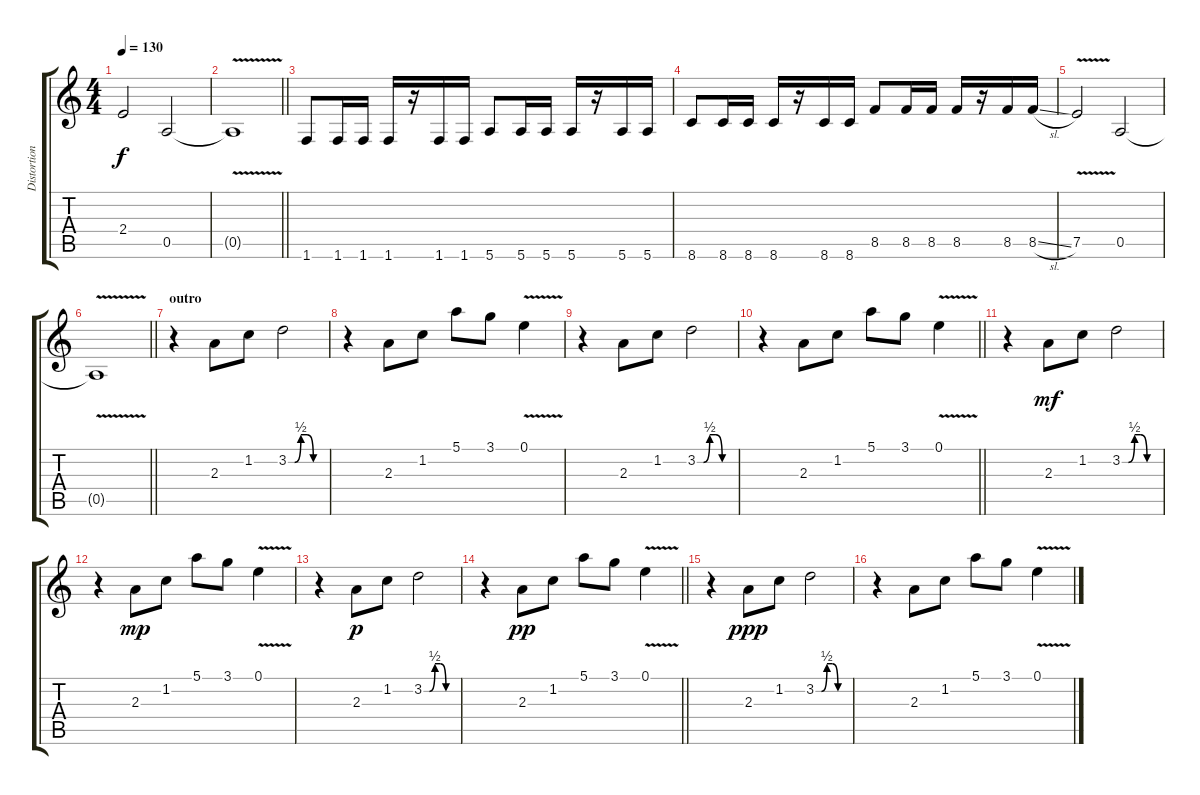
\track ("Distortion Guitar" "Distortion") {instrument distortionguitar}
\staff {score tabs}
\tuning (E4 B3 G3 D3 A2 E2) {hide}
\ts (4 4)
\tempo 130
\clef g2
\ks c
2.4.2{dy f} 0.5.2 |
\barLineRight lightlight
0.5{v t}.1 |
1.6.8 1.6.16 1.6.16 1.6.16 r.16 1.6.16 1.6.16 5.6.8 5.6.16 5.6.16 5.6.16 r.16 5.6.16 5.6.16 |
8.6.8 8.6.16 8.6.16 8.6.16 r.16 8.6.16 8.6.16 8.5.8 8.5.16 8.5.16 8.5.16 r.16 8.5.16 8.5{sl}.16 |
7.5{v}.2 0.5.2 |
\barLineRight lightlight
0.5{v t}.1 |
\section ("" "outro")
r.4 2.3.8 1.2.8 3.2{be (custom 0 0 10 0 20 2 30 2 40 0 60 0)}.2 |
r.4 2.3.8 1.2.8 5.1.8 3.1.8 0.1{v}.4 |
r.4 2.3.8 1.2.8 3.2{be (custom 0 0 10 0 20 2 30 2 40 0 60 0)}.2 |
\barLineRight lightlight
r.4 2.3.8 1.2.8 5.1.8 3.1.8 0.1{v}.4 |
r.4 2.3.8{dy mf} 1.2.8 3.2{be (custom 0 0 10 0 20 2 30 2 40 0 60 0)}.2 |
r.4 2.3.8{dy mp} 1.2.8 5.1.8 3.1.8 0.1{v}.4 |
r.4 2.3.8{dy p} 1.2.8 3.2{be (custom 0 0 10 0 20 2 30 2 40 0 60 0)}.2 |
\barLineRight lightlight
r.4 2.3.8{dy pp} 1.2.8 5.1.8 3.1.8 0.1{v}.4 |
r.4 2.3.8{dy ppp} 1.2.8 3.2{be (custom 0 0 10 0 20 2 30 2 40 0 60 0)}.2 |
r.4 2.3.8 1.2.8 5.1.8 3.1.8 0.1{v}.4
